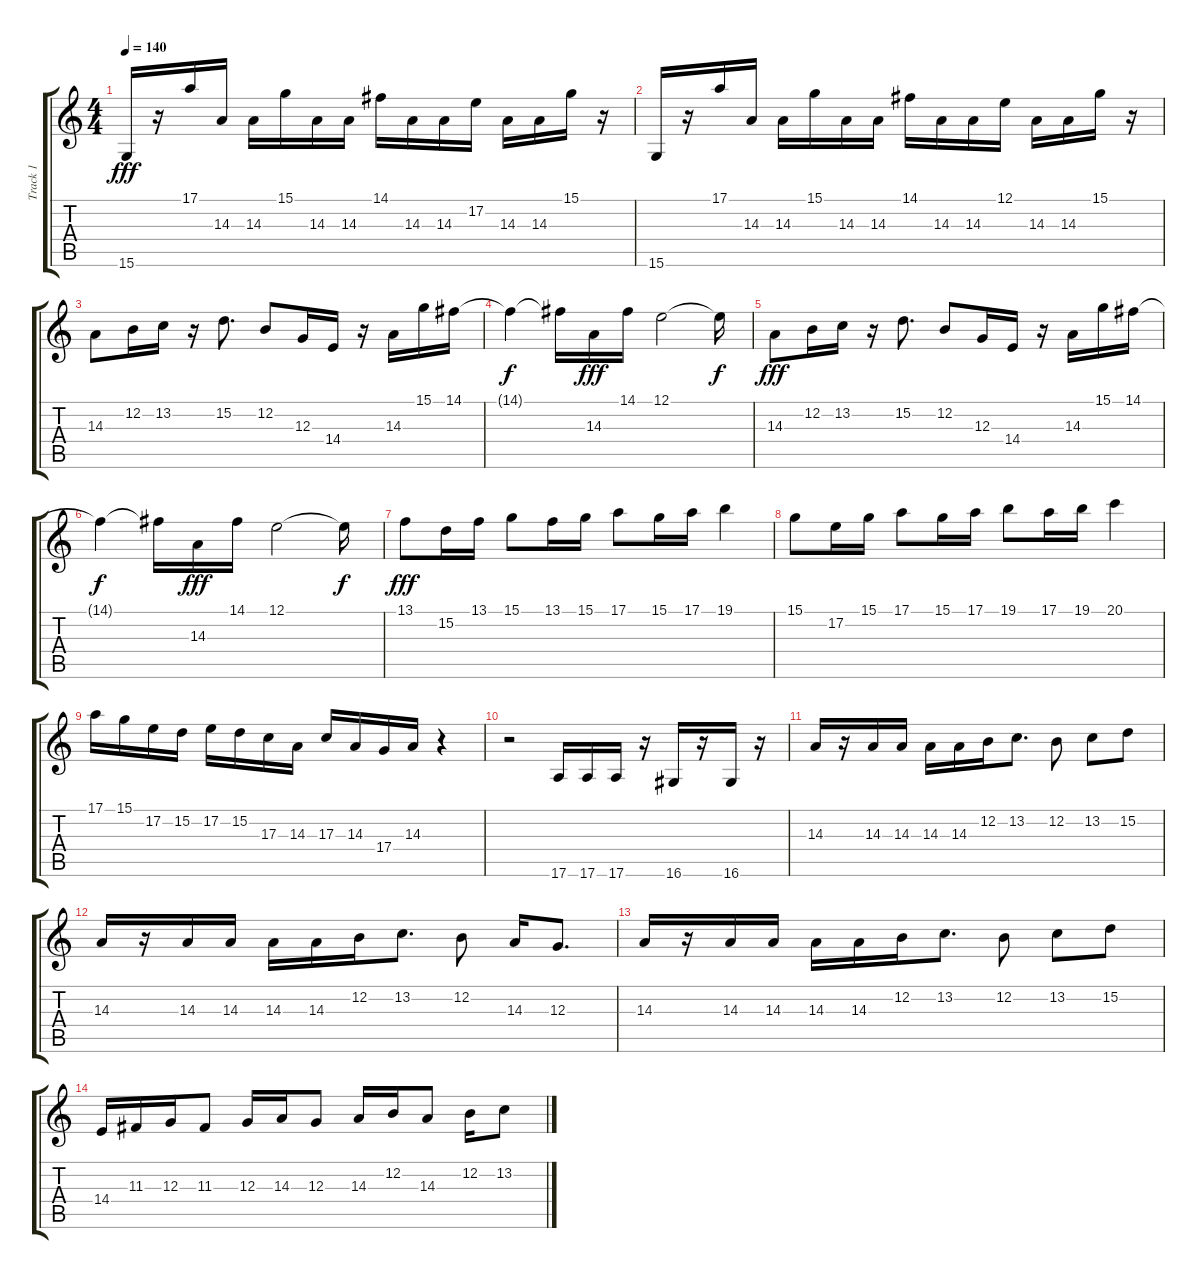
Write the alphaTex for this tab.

\track ("Track 1" "Track 1") {instrument lead2sawtooth}
\staff {score tabs}
\tuning (E4 B3 G3 D3 A2 E2) {hide}
\ts (4 4)
\tempo 140
\clef g2
\ks c
15.6.16{dy fff} r.16 17.1.16 14.3.16 14.3.16 15.1.16 14.3.16 14.3.16 14.1.16 14.3.16 14.3.16 17.2.16 14.3.16 14.3.16 15.1.16 r.16 |
15.6.16 r.16 17.1.16 14.3.16 14.3.16 15.1.16 14.3.16 14.3.16 14.1.16 14.3.16 14.3.16 12.1.16 14.3.16 14.3.16 15.1.16 r.16 |
14.3.8 12.2.16 13.2.16 r.16 15.2.8{d} 12.2.8 12.3.16 14.4.16 r.16 14.3.16 15.1.16 14.1.16 |
14.1{t}.4{dy f} 14.1{t}.16 14.3.16{dy fff} 14.1.16 12.1.2 12.1{t}.16{dy f} |
14.3.8{dy fff} 12.2.16 13.2.16 r.16 15.2.8{d} 12.2.8 12.3.16 14.4.16 r.16 14.3.16 15.1.16 14.1.16 |
14.1{t}.4{dy f} 14.1{t}.16 14.3.16{dy fff} 14.1.16 12.1.2 12.1{t}.16{dy f} |
13.1.8{dy fff} 15.2.16 13.1.16 15.1.8 13.1.16 15.1.16 17.1.8 15.1.16 17.1.16 19.1.4 |
15.1.8 17.2.16 15.1.16 17.1.8 15.1.16 17.1.16 19.1.8 17.1.16 19.1.16 20.1.4 |
17.1.16 15.1.16 17.2.16 15.2.16 17.2.16 15.2.16 17.3.16 14.3.16 17.3.16 14.3.16 17.4.16 14.3.16 r.4 |
r.2 17.6.16 17.6.16 17.6.16 r.16 16.6.16 r.16 16.6.16 r.16 |
14.3.16 r.16 14.3.16 14.3.16 14.3.16 14.3.16 12.2.16 13.2.8{d} 12.2.8 13.2.8 15.2.8 |
14.3.16 r.16 14.3.16 14.3.16 14.3.16 14.3.16 12.2.16 13.2.8{d} 12.2.8 14.3.16 12.3.8{d} |
14.3.16 r.16 14.3.16 14.3.16 14.3.16 14.3.16 12.2.16 13.2.8{d} 12.2.8 13.2.8 15.2.8 |
14.4.16 11.3.16 12.3.16 11.3.8 12.3.16 14.3.16 12.3.8 14.3.16 12.2.16 14.3.8 12.2.16 13.2.8
